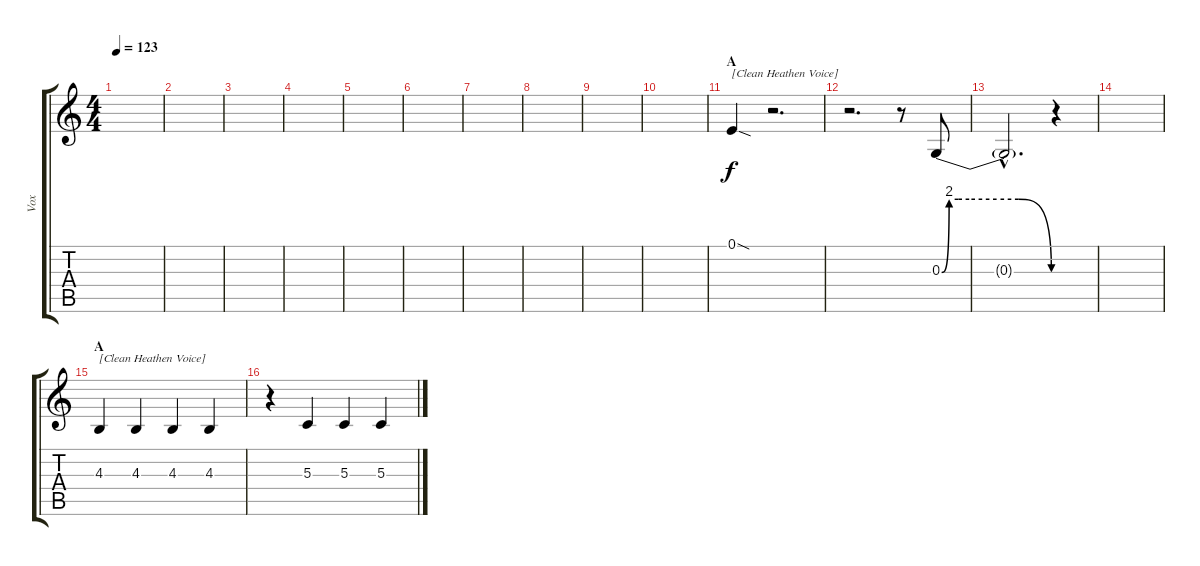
\track ("Vox" "Vox") {instrument oboe}
\staff {score tabs}
\tuning (E4 B3 G3 D3 A2 E2) {hide}
\ts (4 4)
\tempo 123
\clef g2
\ks c
|
|
|
|
|
|
|
|
|
|
\section ("" "A")
0.1{sod}.4{txt "[Clean Heathen Voice]"} r.2{d} |
r.2{d} r.8 0.3{be (custom 0 0 4 8 9 8 15 8 30 8 42 8 60 0)}.8 |
0.3{hac t}.2{d} r.4 |
|
\section ("" "A")
4.3.4{txt "[Clean Heathen Voice]"} 4.3.4 4.3.4 4.3.4 |
r.4 5.3.4 5.3.4 5.3.4
